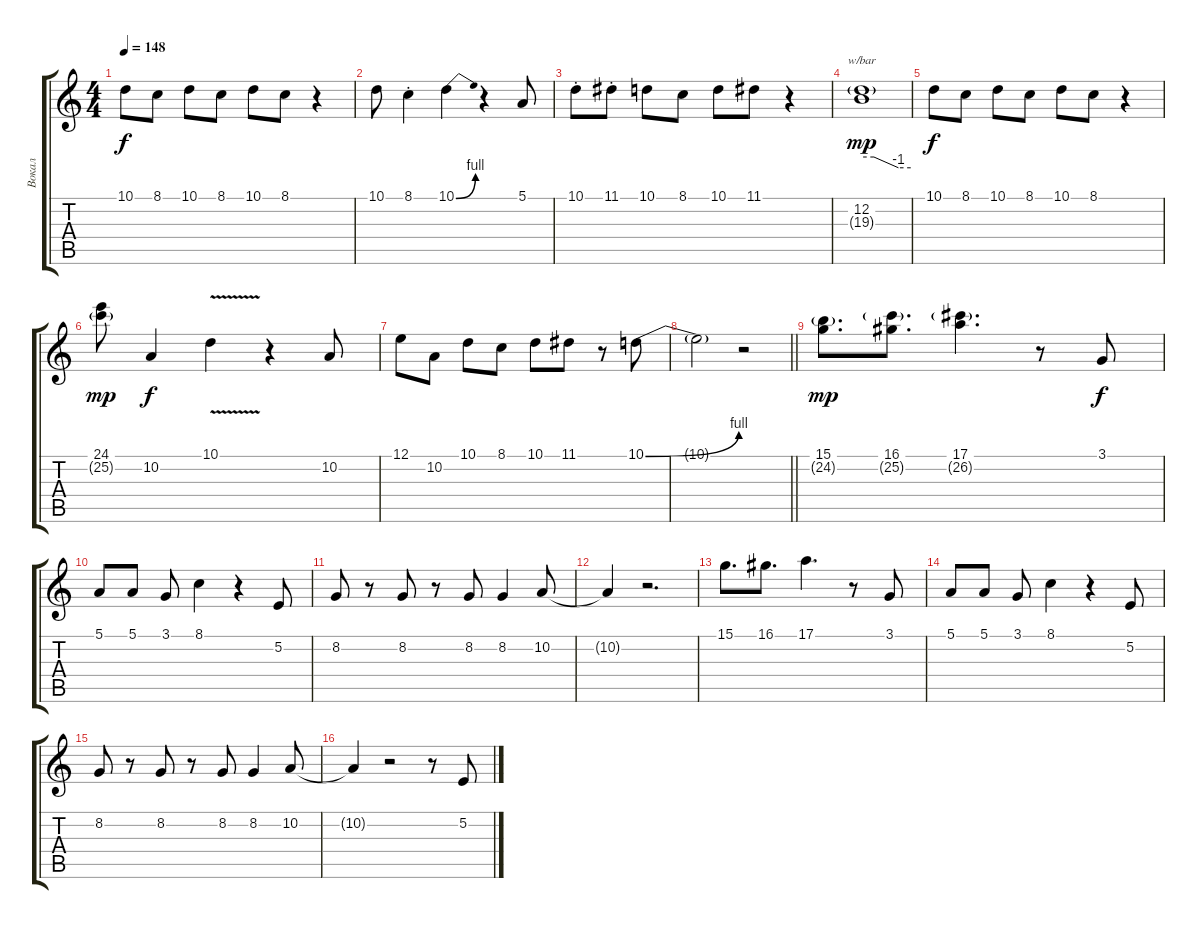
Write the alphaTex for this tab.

\track ("Вокал" "Вокал") {instrument oboe}
\staff {score tabs}
\tuning (E4 B3 G3 D3 A2 E2) {hide}
\ts (4 4)
\tempo 148
\clef g2
\ks c
10.1.8{dy f} 8.1.8 10.1.8 8.1.8 10.1.8 8.1.8 r.4 |
10.1.8 8.1{st}.4 10.1{be (bend 0 0 60 4)}.4 r.4 5.1.8 |
10.1{st}.8 11.1{st}.8 10.1.8 8.1.8 10.1.8 11.1.8 r.4 |
(12.2 19.3{g}).1{tbe (custom default 0 0 15 0 45 -4 60 -4) dy mp} |
10.1.8{dy f} 8.1.8 10.1.8 8.1.8 10.1.8 8.1.8 r.4 |
(24.1 25.2{g}).8{dy mp} 10.2.4{dy f} 10.1{v}.4 r.4 10.2.8 |
12.1.8 10.2.8 10.1.8 8.1.8 10.1.8 11.1.8 r.8 10.1{be (bend 0 0 60 4)}.8 |
\barLineRight lightlight
10.1{t}.2 r.2 |
(15.1 24.2{g}).8{d dy mp} (16.1 25.2{g}).8{d} (17.1 26.2{g}).4{d} r.8 3.1.8{dy f} |
5.1.8 5.1.8 3.1.8 8.1.4 r.4 5.2.8 |
8.2.8 r.8 8.2.8 r.8 8.2.8 8.2.4 10.2.8 |
10.2{t}.4 r.2{d} |
15.1.8{d} 16.1.8{d} 17.1.4{d} r.8 3.1.8 |
5.1.8 5.1.8 3.1.8 8.1.4 r.4 5.2.8 |
8.2.8 r.8 8.2.8 r.8 8.2.8 8.2.4 10.2.8 |
10.2{t}.4 r.2 r.8 5.2.8
